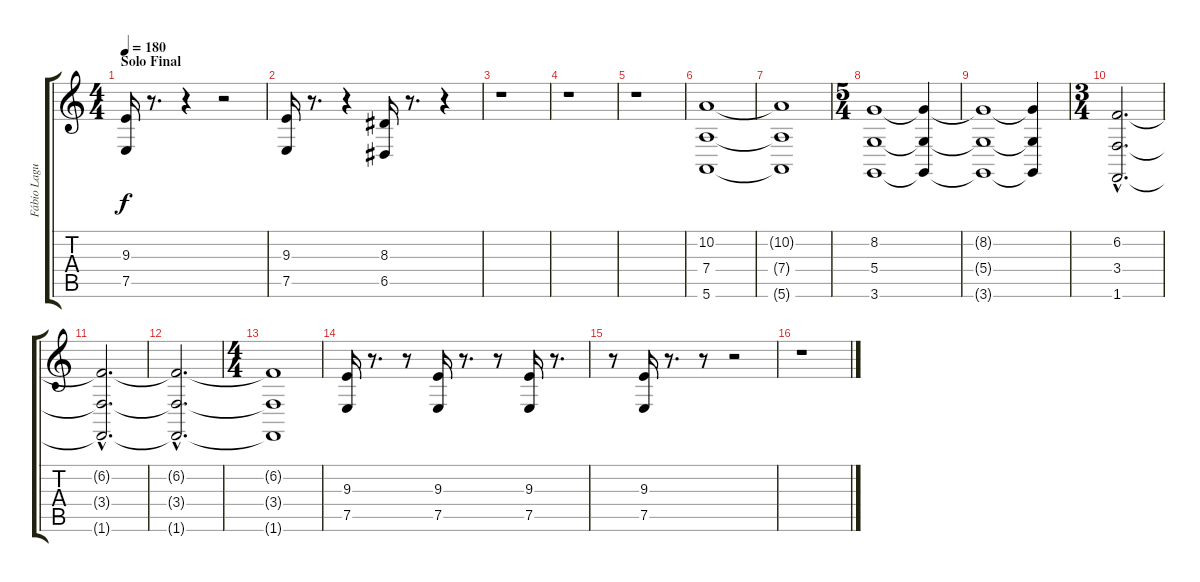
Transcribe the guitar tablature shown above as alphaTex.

\track ("Fábio Laguna" "Fábio Lagu") {instrument stringensemble1}
\staff {score tabs}
\tuning (E4 B3 G3 D3 A2 E2) {hide}
\ts (4 4)
\section ("" "Solo Final")
\tempo 180
\clef g2
\ks c
(9.3 7.5).16{dy f volume 9 instrument churchorgan} r.8{d} r.4 r.2 |
(9.3 7.5).16 r.8{d} r.4 (8.3 6.5).16 r.8{d} r.4 |
r.1 |
r.1 |
r.1 |
(10.2 7.4 5.6).1{volume 9 instrument stringensemble1} |
(10.2{t} 7.4{t} 5.6{t}).1 |
\ts (5 4)
(8.2 5.4 3.6).1 (8.2{t} 5.4{t} 3.6{t}).4 |
(8.2{t} 5.4{t} 3.6{t}).1 (8.2{t} 5.4{t} 3.6{t}).4 |
\ts (3 4)
(6.2{hac} 3.4{hac} 1.6{hac}).2{d} |
(6.2{hac t} 3.4{hac t} 1.6{hac t}).2{d} |
(6.2{hac t} 3.4{hac t} 1.6{hac t}).2{d} |
\ts (4 4)
(6.2{t} 3.4{t} 1.6{t}).1 |
(9.3 7.5).16{volume 9 instrument churchorgan} r.8{d} r.8 (9.3 7.5).16 r.8{d} r.8 (9.3 7.5).16 r.8{d} |
r.8 (9.3 7.5).16 r.8{d} r.8 r.2 |
r.1
